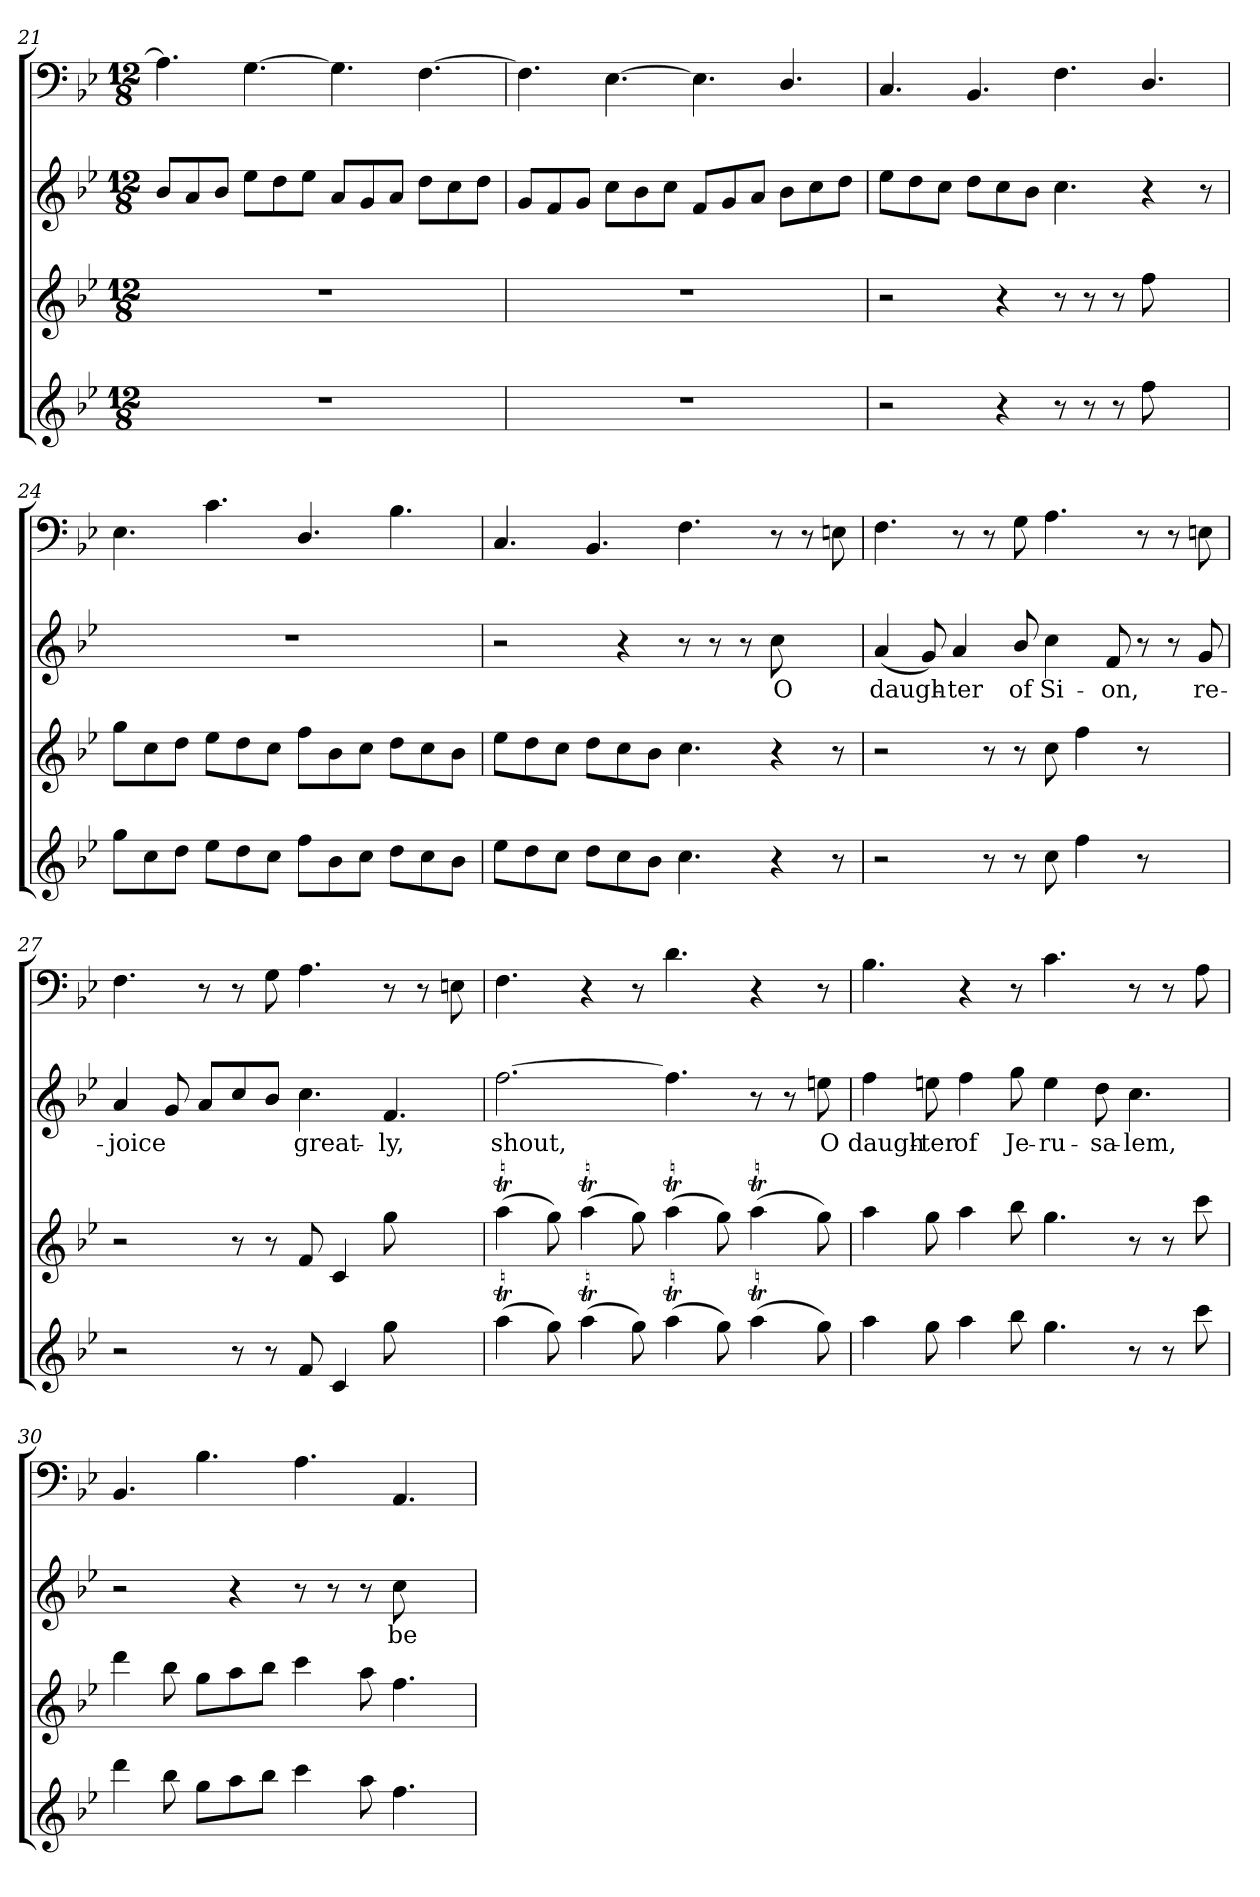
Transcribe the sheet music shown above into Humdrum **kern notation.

**kern	**kern	**kern	**text	**kern
*part4	*part3	*part2	*part2	*part1
*staff4	*staff3	*staff2	*staff2	*staff1
*clefG2	*clefG2	*clefG2	*	*clefF4
*k[b-e-]	*k[b-e-]	*k[b-e-]	*	*k[b-e-]
*B-:	*B-:	*B-:	*	*B-:
*M12/8	*M12/8	*M12/8	*	*M12/8
=21	=21	=21	=21	=21
1.r	1.r	8b-/L	.	4.A\]
.	.	8a/	.	.
.	.	8b-/J	.	.
.	.	8ee-\L	.	[4.G\
.	.	8dd\	.	.
.	.	8ee-\J	.	.
.	.	8a/L	.	4.G\]
.	.	8g/	.	.
.	.	8a/J	.	.
.	.	8dd\L	.	[4.F\
.	.	8cc\	.	.
.	.	8dd\J	.	.
=22	=22	=22	=22	=22
1.r	1.r	8g/L	.	4.F\]
.	.	8f/	.	.
.	.	8g/J	.	.
.	.	8cc\L	.	[4.E-\
.	.	8b-\	.	.
.	.	8cc\J	.	.
.	.	8f/L	.	4.E-\]
.	.	8g/	.	.
.	.	8a/J	.	.
.	.	8b-\L	.	4.D/
.	.	8cc\	.	.
.	.	8dd\J	.	.
=23	=23	=23	=23	=23
2r	2r	8ee-\L	.	4.C/
.	.	8dd\	.	.
.	.	8cc\J	.	.
.	.	8dd\L	.	4.BB-/
4r	4r	8cc\	.	.
.	.	8b-\J	.	.
8r	8r	4.cc\	.	4.F\
8r	8r	.	.	.
8r	8r	.	.	.
8ff\	8ff\	4r	.	4.D/
4ryy	4ryy	.	.	.
.	.	8r	.	.
=24	=24	=24	=24	=24
8gg\L	8gg\L	1.r	.	4.E-\
8cc\	8cc\	.	.	.
8dd\J	8dd\J	.	.	.
8ee-\L	8ee-\L	.	.	4.c\
8dd\	8dd\	.	.	.
8cc\J	8cc\J	.	.	.
8ff\L	8ff\L	.	.	4.D/
8b-\	8b-\	.	.	.
8cc\J	8cc\J	.	.	.
8dd\L	8dd\L	.	.	4.B-\
8cc\	8cc\	.	.	.
8b-\J	8b-\J	.	.	.
=25	=25	=25	=25	=25
8ee-\L	8ee-\L	2r	.	4.C/
8dd\	8dd\	.	.	.
8cc\J	8cc\J	.	.	.
8dd\L	8dd\L	.	.	4.BB-/
8cc\	8cc\	4r	.	.
8b-\J	8b-\J	.	.	.
4.cc\	4.cc\	8r	.	4.F\
.	.	8r	.	.
.	.	8r	.	.
4r	4r	8cc\	O	8r
.	.	4ryy	.	8r
8r	8r	.	.	8En\
=26	=26	=26	=26	=26
2r	2r	(4a/	daugh-	4.F\
.	.	8g/)	.	.
.	.	4a/	-ter	8r
8r	8r	.	.	8r
8r	8r	8b-/	of	8G\
8cc\	8cc\	4cc\	Si-	4.A\
4ff\	4ff\	.	.	.
.	.	8f/	-on,	.
8r	8r	8r	.	8r
4ryy	4ryy	8r	.	8r
.	.	8g/	re-	8En\
=27	=27	=27	=27	=27
2r	2r	4a/	-joice	4.F\
.	.	8g/	.	.
.	.	8a/L	.	8r
8r	8r	8cc/	.	8r
8r	8r	8b-/J	.	8G\
8f/	8f/	4.cc\	great-	4.A\
4c/	4c/	.	.	.
8gg\	8gg\	4.f/	-ly,	8r
4ryy	4ryy	.	.	8r
.	.	.	.	8En\
=28	=28	=28	=28	=28
(4aaT\	(4aaT\	[2.ff\	shout,	4.F\
8gg\)	8gg\)	.	.	.
(4aaT\	(4aaT\	.	.	4r
8gg\)	8gg\)	.	.	8r
(4aaT\	(4aaT\	4.ff\]	.	4.d\
8gg\)	8gg\)	.	.	.
(4aaT\	(4aaT\	8r	.	4r
.	.	8r	.	.
8gg\)	8gg\)	8een\	O	8r
=29	=29	=29	=29	=29
4aa\	4aa\	4ff\	daugh-	4.B-\
8gg\	8gg\	8een\	-ter	.
4aa\	4aa\	4ff\	of	4r
8bb-\	8bb-\	8gg\	Je-	8r
4.gg\	4.gg\	4ee\	-ru-	4.c\
.	.	8dd\	-sa-	.
8r	8r	4.cc\	-lem,	8r
8r	8r	.	.	8r
8ccc\	8ccc\	.	.	8A\
=30	=30	=30	=30	=30
4ddd\	4ddd\	2r	.	4.BB-/
8bb-\	8bb-\	.	.	.
8gg\L	8gg\L	.	.	4.B-\
8aa\	8aa\	4r	.	.
8bb-\J	8bb-\J	.	.	.
4ccc\	4ccc\	8r	.	4.A\
.	.	8r	.	.
8aa\	8aa\	8r	.	.
4.ff\	4.ff\	8cc\	be-	4.AA/
.	.	4ryy	.	.
=	=	=	=	=
*-	*-	*-	*-	*-
